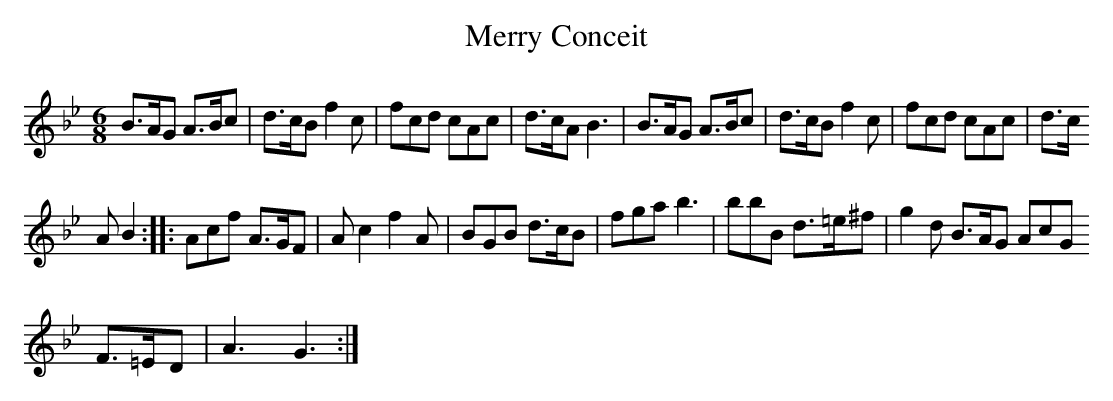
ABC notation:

X:1
T:Merry Conceit
M:6/8
L:1/8
K:Gm
B>AG A>Bc| d>cB f2 c| fcd cAc| d>cA B3|B>AG A>Bc| d>cB f2 c| fcd cAc|d>c
A B2:: Acf A>GF| A c2 f2 A| BGB d>cB| fga b3| bbB d>=e^f| g2 d B>AG AcG
F>=ED |A3 G3:|
